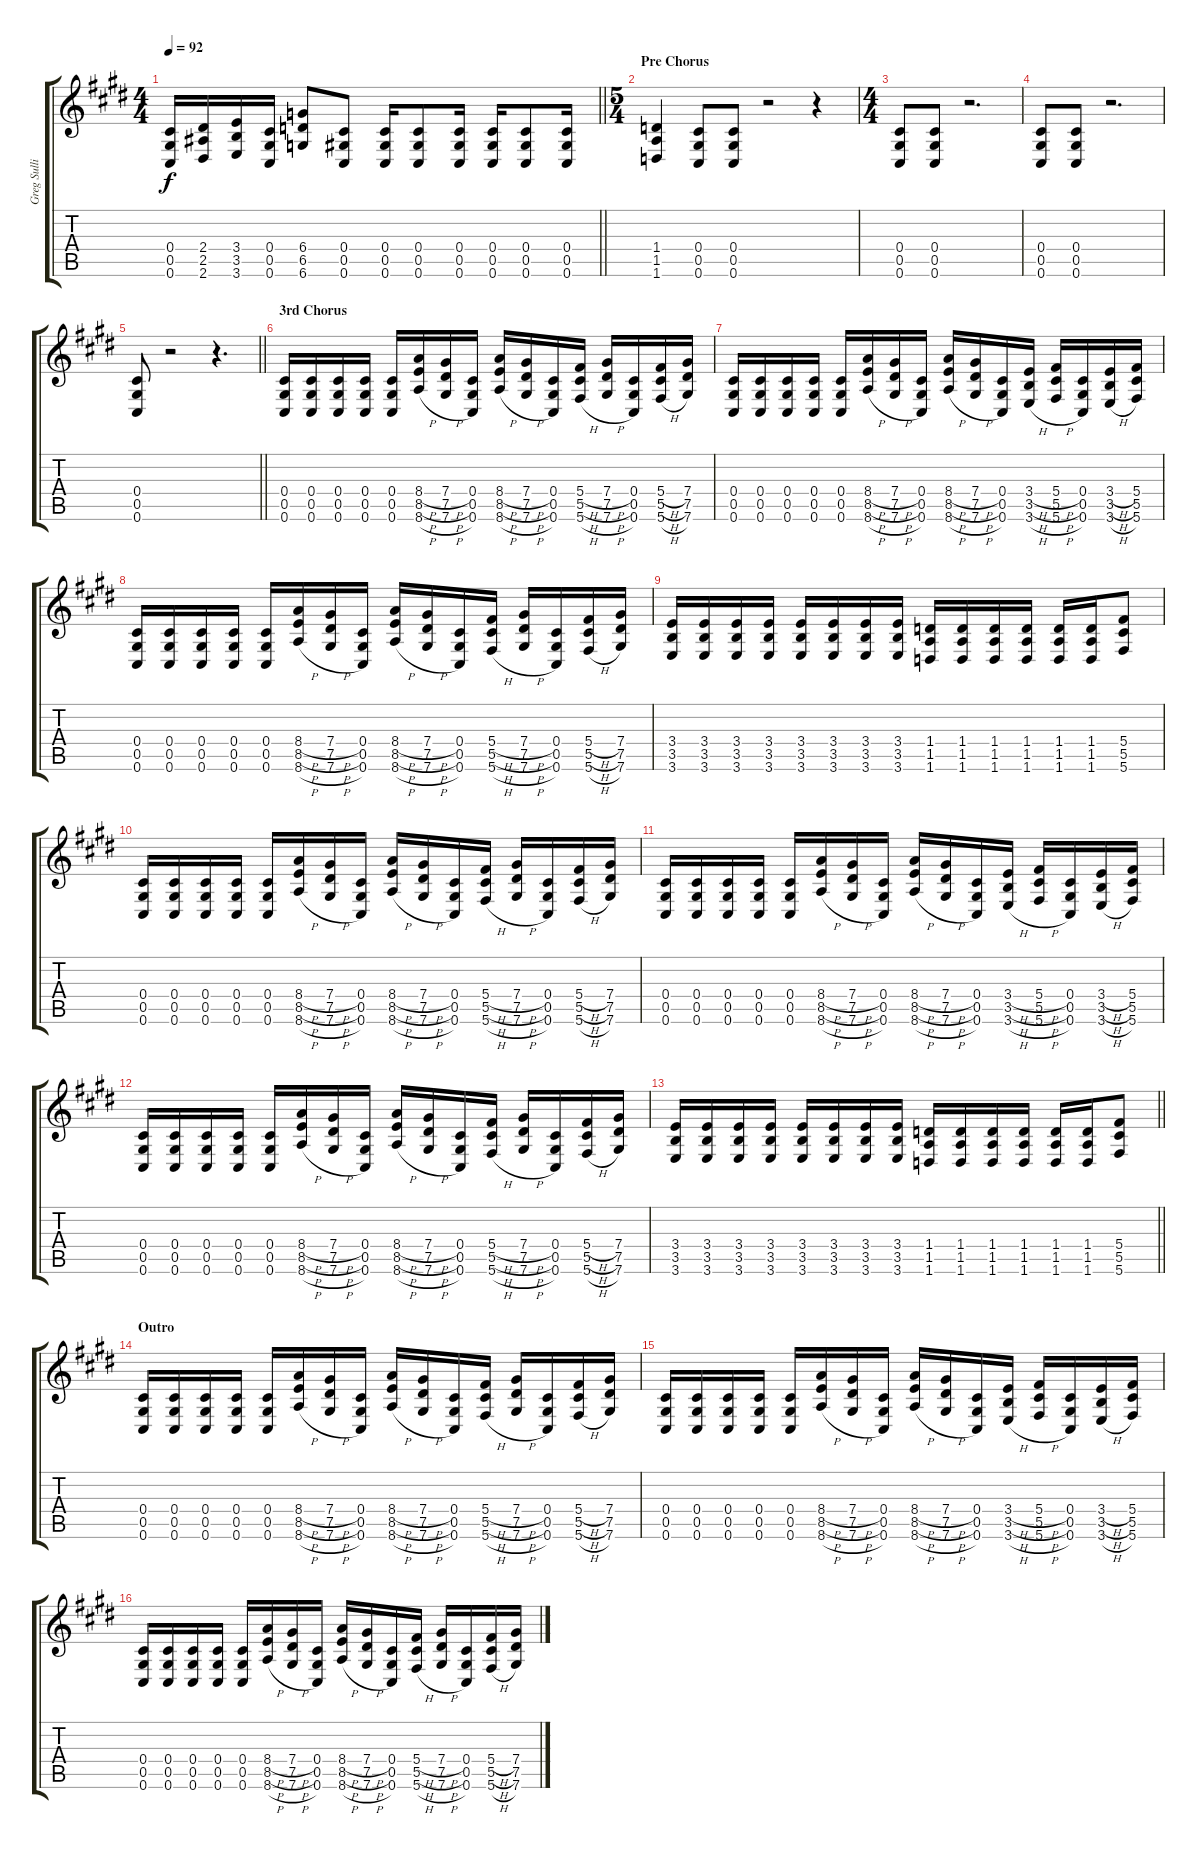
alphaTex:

\track ("Greg Sullivan" "Greg Sulli") {instrument overdrivenguitar}
\staff {score tabs}
\tuning (Eb4 Bb3 Gb3 Db3 Ab2 Db2) {hide}
\ts (4 4)
\tempo 92
\clef g2
\barLineRight lightlight
\ks c#minor
(0.4 0.5 0.6).16{dy f} (2.4 2.5 2.6).16 (3.4 3.5 3.6).16 (0.4 0.5 0.6).16 (6.4 6.5 6.6).8 (0.4 0.5 0.6).8 (0.4 0.5 0.6).16 (0.4 0.5 0.6).8 (0.4 0.5 0.6).16 (0.4 0.5 0.6).16 (0.4 0.5 0.6).8 (0.4 0.5 0.6).16 |
\ts (5 4)
\section ("" "Pre Chorus")
(1.4 1.5 1.6).4 (0.4 0.5 0.6).8 (0.4 0.5 0.6).8 r.2 r.4 |
\ts (4 4)
(0.4 0.5 0.6).8 (0.4 0.5 0.6).8 r.2{d} |
(0.4 0.5 0.6).8 (0.4 0.5 0.6).8 r.2{d} |
\barLineRight lightlight
(0.4 0.5 0.6).8 r.2 r.4{d} |
\section ("" "3rd Chorus")
(0.4 0.5 0.6).16 (0.4 0.5 0.6).16 (0.4 0.5 0.6).16 (0.4 0.5 0.6).16 (0.4 0.5 0.6).16 (8.4{h} 8.5{h} 8.6{h}).16 (7.4{h} 7.5{h} 7.6{h}).16 (0.4 0.5 0.6).16 (8.4{h} 8.5{h} 8.6{h}).16 (7.4{h} 7.5{h} 7.6{h}).16 (0.4 0.5 0.6).16 (5.4{h} 5.5{h} 5.6{h}).16 (7.4{h} 7.5{h} 7.6{h}).16 (0.4 0.5 0.6).16 (5.4{h} 5.5{h} 5.6{h}).16 (7.4 7.5 7.6).16 |
(0.4 0.5 0.6).16 (0.4 0.5 0.6).16 (0.4 0.5 0.6).16 (0.4 0.5 0.6).16 (0.4 0.5 0.6).16 (8.4{h} 8.5{h} 8.6{h}).16 (7.4{h} 7.5{h} 7.6{h}).16 (0.4 0.5 0.6).16 (8.4{h} 8.5{h} 8.6{h}).16 (7.4{h} 7.5{h} 7.6{h}).16 (0.4 0.5 0.6).16 (3.4{h} 3.5{h} 3.6{h}).16 (5.4{h} 5.5{h} 5.6{h}).16 (0.4 0.5 0.6).16 (3.4{h} 3.5{h} 3.6{h}).16 (5.4 5.5 5.6).16 |
(0.4 0.5 0.6).16 (0.4 0.5 0.6).16 (0.4 0.5 0.6).16 (0.4 0.5 0.6).16 (0.4 0.5 0.6).16 (8.4{h} 8.5{h} 8.6{h}).16 (7.4{h} 7.5{h} 7.6{h}).16 (0.4 0.5 0.6).16 (8.4{h} 8.5{h} 8.6{h}).16 (7.4{h} 7.5{h} 7.6{h}).16 (0.4 0.5 0.6).16 (5.4{h} 5.5{h} 5.6{h}).16 (7.4{h} 7.5{h} 7.6{h}).16 (0.4 0.5 0.6).16 (5.4{h} 5.5{h} 5.6{h}).16 (7.4 7.5 7.6).16 |
(3.4 3.5 3.6).16 (3.4 3.5 3.6).16 (3.4 3.5 3.6).16 (3.4 3.5 3.6).16 (3.4 3.5 3.6).16 (3.4 3.5 3.6).16 (3.4 3.5 3.6).16 (3.4 3.5 3.6).16 (1.4 1.5 1.6).16 (1.4 1.5 1.6).16 (1.4 1.5 1.6).16 (1.4 1.5 1.6).16 (1.4 1.5 1.6).16 (1.4 1.5 1.6).16 (5.4 5.5 5.6).8 |
(0.4 0.5 0.6).16 (0.4 0.5 0.6).16 (0.4 0.5 0.6).16 (0.4 0.5 0.6).16 (0.4 0.5 0.6).16 (8.4{h} 8.5{h} 8.6{h}).16 (7.4{h} 7.5{h} 7.6{h}).16 (0.4 0.5 0.6).16 (8.4{h} 8.5{h} 8.6{h}).16 (7.4{h} 7.5{h} 7.6{h}).16 (0.4 0.5 0.6).16 (5.4{h} 5.5{h} 5.6{h}).16 (7.4{h} 7.5{h} 7.6{h}).16 (0.4 0.5 0.6).16 (5.4{h} 5.5{h} 5.6{h}).16 (7.4 7.5 7.6).16 |
(0.4 0.5 0.6).16 (0.4 0.5 0.6).16 (0.4 0.5 0.6).16 (0.4 0.5 0.6).16 (0.4 0.5 0.6).16 (8.4{h} 8.5{h} 8.6{h}).16 (7.4{h} 7.5{h} 7.6{h}).16 (0.4 0.5 0.6).16 (8.4{h} 8.5{h} 8.6{h}).16 (7.4{h} 7.5{h} 7.6{h}).16 (0.4 0.5 0.6).16 (3.4{h} 3.5{h} 3.6{h}).16 (5.4{h} 5.5{h} 5.6{h}).16 (0.4 0.5 0.6).16 (3.4{h} 3.5{h} 3.6{h}).16 (5.4 5.5 5.6).16 |
(0.4 0.5 0.6).16 (0.4 0.5 0.6).16 (0.4 0.5 0.6).16 (0.4 0.5 0.6).16 (0.4 0.5 0.6).16 (8.4{h} 8.5{h} 8.6{h}).16 (7.4{h} 7.5{h} 7.6{h}).16 (0.4 0.5 0.6).16 (8.4{h} 8.5{h} 8.6{h}).16 (7.4{h} 7.5{h} 7.6{h}).16 (0.4 0.5 0.6).16 (5.4{h} 5.5{h} 5.6{h}).16 (7.4{h} 7.5{h} 7.6{h}).16 (0.4 0.5 0.6).16 (5.4{h} 5.5{h} 5.6{h}).16 (7.4 7.5 7.6).16 |
\barLineRight lightlight
(3.4 3.5 3.6).16 (3.4 3.5 3.6).16 (3.4 3.5 3.6).16 (3.4 3.5 3.6).16 (3.4 3.5 3.6).16 (3.4 3.5 3.6).16 (3.4 3.5 3.6).16 (3.4 3.5 3.6).16 (1.4 1.5 1.6).16 (1.4 1.5 1.6).16 (1.4 1.5 1.6).16 (1.4 1.5 1.6).16 (1.4 1.5 1.6).16 (1.4 1.5 1.6).16 (5.4 5.5 5.6).8 |
\section ("" "Outro")
(0.4 0.5 0.6).16 (0.4 0.5 0.6).16 (0.4 0.5 0.6).16 (0.4 0.5 0.6).16 (0.4 0.5 0.6).16 (8.4{h} 8.5{h} 8.6{h}).16 (7.4{h} 7.5{h} 7.6{h}).16 (0.4 0.5 0.6).16 (8.4{h} 8.5{h} 8.6{h}).16 (7.4{h} 7.5{h} 7.6{h}).16 (0.4 0.5 0.6).16 (5.4{h} 5.5{h} 5.6{h}).16 (7.4{h} 7.5{h} 7.6{h}).16 (0.4 0.5 0.6).16 (5.4{h} 5.5{h} 5.6{h}).16 (7.4 7.5 7.6).16 |
(0.4 0.5 0.6).16 (0.4 0.5 0.6).16 (0.4 0.5 0.6).16 (0.4 0.5 0.6).16 (0.4 0.5 0.6).16 (8.4{h} 8.5{h} 8.6{h}).16 (7.4{h} 7.5{h} 7.6{h}).16 (0.4 0.5 0.6).16 (8.4{h} 8.5{h} 8.6{h}).16 (7.4{h} 7.5{h} 7.6{h}).16 (0.4 0.5 0.6).16 (3.4{h} 3.5{h} 3.6{h}).16 (5.4{h} 5.5{h} 5.6{h}).16 (0.4 0.5 0.6).16 (3.4{h} 3.5{h} 3.6{h}).16 (5.4 5.5 5.6).16 |
(0.4 0.5 0.6).16 (0.4 0.5 0.6).16 (0.4 0.5 0.6).16 (0.4 0.5 0.6).16 (0.4 0.5 0.6).16 (8.4{h} 8.5{h} 8.6{h}).16 (7.4{h} 7.5{h} 7.6{h}).16 (0.4 0.5 0.6).16 (8.4{h} 8.5{h} 8.6{h}).16 (7.4{h} 7.5{h} 7.6{h}).16 (0.4 0.5 0.6).16 (5.4{h} 5.5{h} 5.6{h}).16 (7.4{h} 7.5{h} 7.6{h}).16 (0.4 0.5 0.6).16 (5.4{h} 5.5{h} 5.6{h}).16 (7.4 7.5 7.6).16
